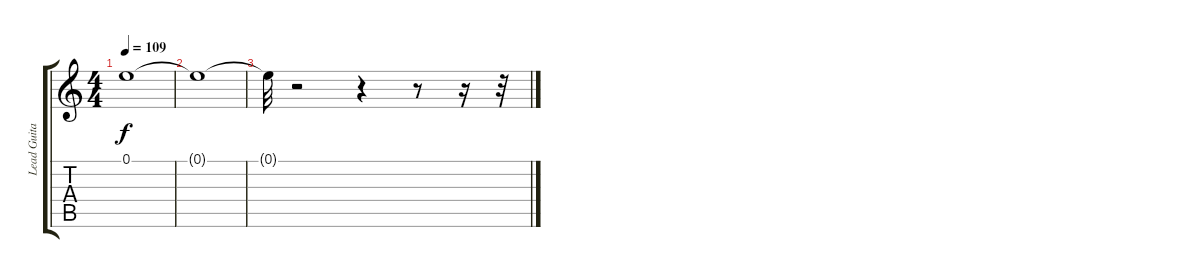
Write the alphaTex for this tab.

\track ("Lead Guitar" "Lead Guita") {instrument overdrivenguitar}
\staff {score tabs}
\tuning (E4 B3 G3 D3 A2 E2) {hide}
\ts (4 4)
\tempo 109
\clef g2
\ks c
0.1{t}.1{dy f} |
0.1{t}.1 |
0.1{t}.32 r.2 r.4 r.8 r.16 r.32
